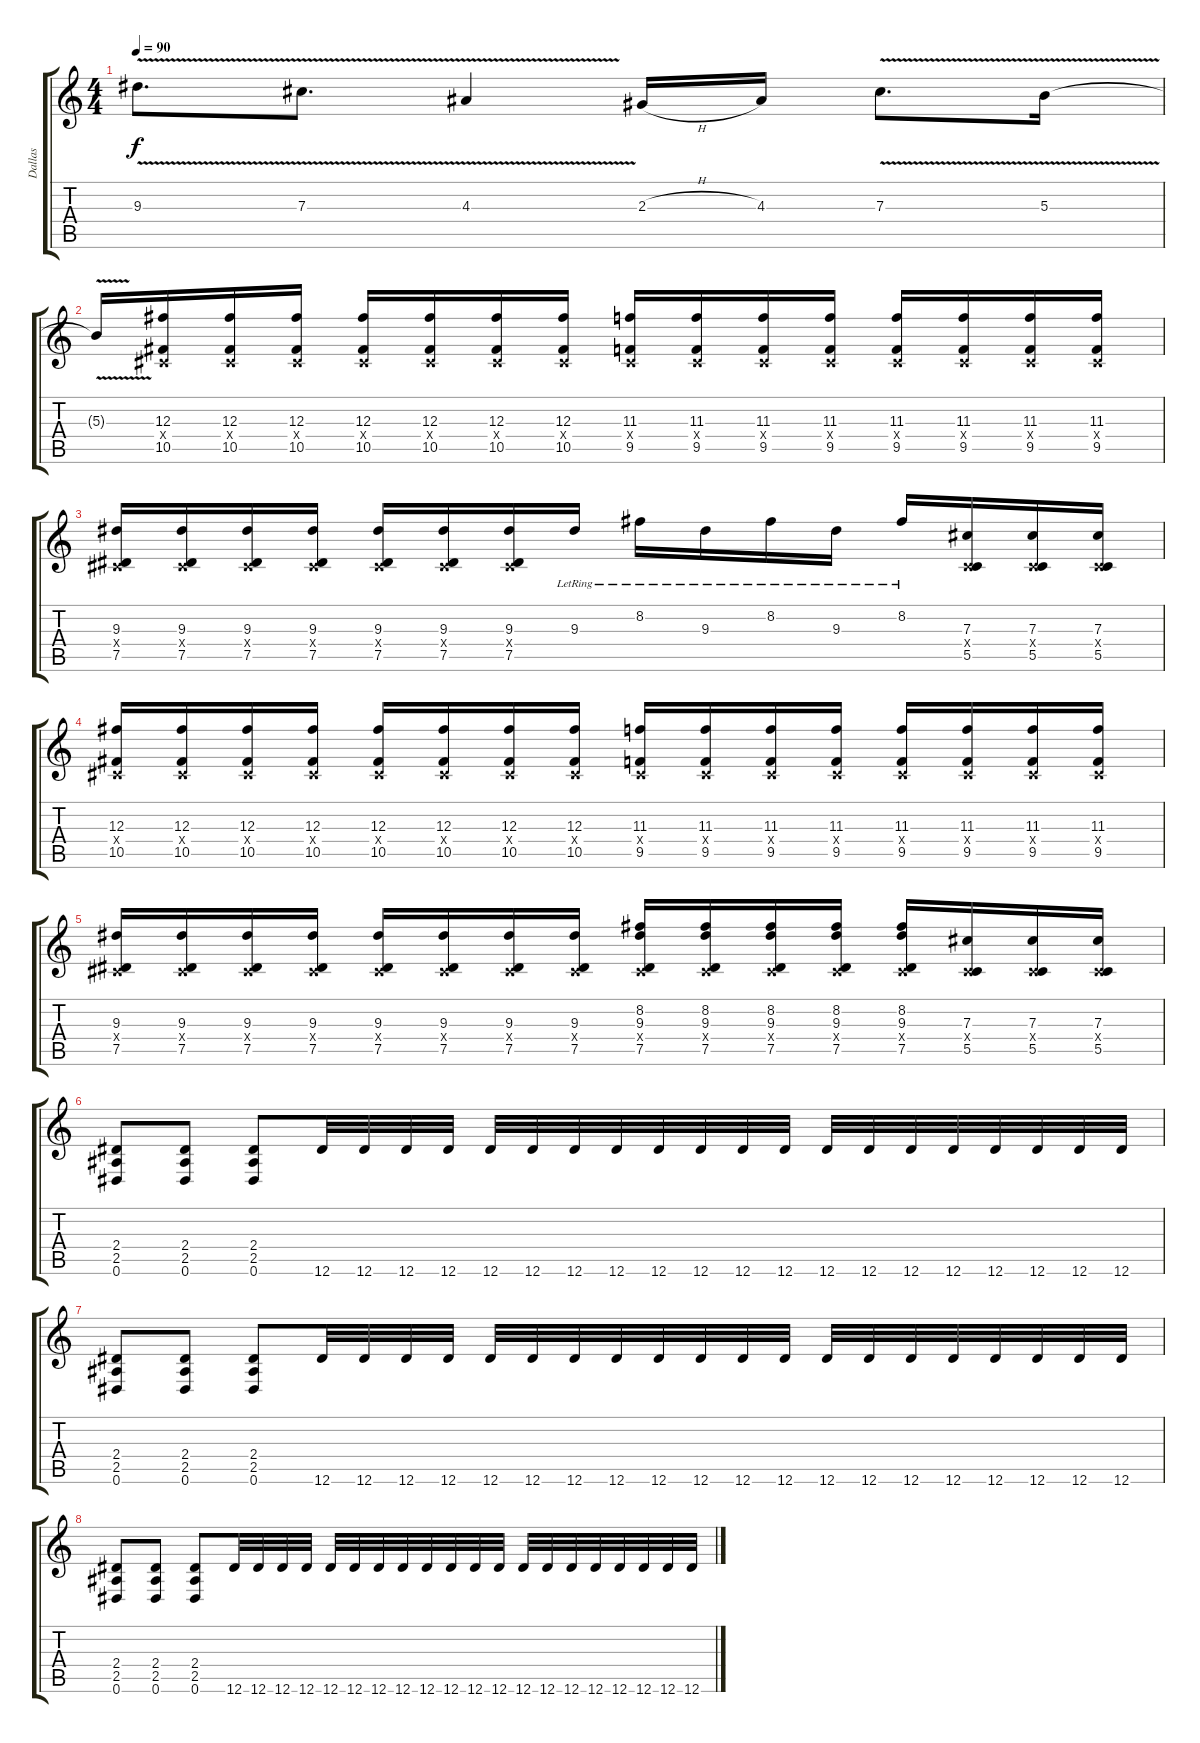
\track ("Dallas" "Dallas") {instrument distortionguitar}
\staff {score tabs}
\tuning (Eb4 Bb3 Gb3 Db3 Ab2 Eb2) {hide}
\ts (4 4)
\tempo 90
\clef g2
\ks c
9.3{v}.8{d dy f} 7.3{v}.8{d} 4.3{v}.4 2.3{h}.16 4.3.16 7.3{v}.8{d} 5.3{v}.16 |
5.3{v t}.16 (12.3 0.4{x} 10.5).16 (12.3 0.4{x} 10.5).16 (12.3 0.4{x} 10.5).16 (12.3 0.4{x} 10.5).16 (12.3 0.4{x} 10.5).16 (12.3 0.4{x} 10.5).16 (12.3 0.4{x} 10.5).16 (11.3 0.4{x} 9.5).16 (11.3 0.4{x} 9.5).16 (11.3 0.4{x} 9.5).16 (11.3 0.4{x} 9.5).16 (11.3 0.4{x} 9.5).16 (11.3 0.4{x} 9.5).16 (11.3 0.4{x} 9.5).16 (11.3 0.4{x} 9.5).16 |
(9.3 0.4{x} 7.5).16 (9.3 0.4{x} 7.5).16 (9.3 0.4{x} 7.5).16 (9.3 0.4{x} 7.5).16 (9.3 0.4{x} 7.5).16 (9.3 0.4{x} 7.5).16 (9.3 0.4{x} 7.5).16 9.3{lr}.16 8.2{lr}.16 9.3{lr}.16 8.2{lr}.16 9.3{lr}.16 8.2{lr}.16 (7.3 0.4{x} 5.5).16 (7.3 0.4{x} 5.5).16 (7.3 0.4{x} 5.5).16 |
(12.3 0.4{x} 10.5).16 (12.3 0.4{x} 10.5).16 (12.3 0.4{x} 10.5).16 (12.3 0.4{x} 10.5).16 (12.3 0.4{x} 10.5).16 (12.3 0.4{x} 10.5).16 (12.3 0.4{x} 10.5).16 (12.3 0.4{x} 10.5).16 (11.3 0.4{x} 9.5).16 (11.3 0.4{x} 9.5).16 (11.3 0.4{x} 9.5).16 (11.3 0.4{x} 9.5).16 (11.3 0.4{x} 9.5).16 (11.3 0.4{x} 9.5).16 (11.3 0.4{x} 9.5).16 (11.3 0.4{x} 9.5).16 |
(9.3 0.4{x} 7.5).16 (9.3 0.4{x} 7.5).16 (9.3 0.4{x} 7.5).16 (9.3 0.4{x} 7.5).16 (9.3 0.4{x} 7.5).16 (9.3 0.4{x} 7.5).16 (9.3 0.4{x} 7.5).16 (9.3 0.4{x} 7.5).16 (8.2 9.3 0.4{x} 7.5).16 (8.2 9.3 0.4{x} 7.5).16 (8.2 9.3 0.4{x} 7.5).16 (8.2 9.3 0.4{x} 7.5).16 (8.2 9.3 0.4{x} 7.5).16 (7.3 0.4{x} 5.5).16 (7.3 0.4{x} 5.5).16 (7.3 0.4{x} 5.5).16 |
(2.4 2.5 0.6).8 (2.4 2.5 0.6).8 (2.4 2.5 0.6).8 12.6.32 12.6.32 12.6.32 12.6.32 12.6.32 12.6.32 12.6.32 12.6.32 12.6.32 12.6.32 12.6.32 12.6.32 12.6.32 12.6.32 12.6.32 12.6.32 12.6.32 12.6.32 12.6.32 12.6.32 |
(2.4 2.5 0.6).8 (2.4 2.5 0.6).8 (2.4 2.5 0.6).8 12.6.32 12.6.32 12.6.32 12.6.32 12.6.32 12.6.32 12.6.32 12.6.32 12.6.32 12.6.32 12.6.32 12.6.32 12.6.32 12.6.32 12.6.32 12.6.32 12.6.32 12.6.32 12.6.32 12.6.32 |
(2.4 2.5 0.6).8 (2.4 2.5 0.6).8 (2.4 2.5 0.6).8 12.6.32 12.6.32 12.6.32 12.6.32 12.6.32 12.6.32 12.6.32 12.6.32 12.6.32 12.6.32 12.6.32 12.6.32 12.6.32 12.6.32 12.6.32 12.6.32 12.6.32 12.6.32 12.6.32 12.6.32
